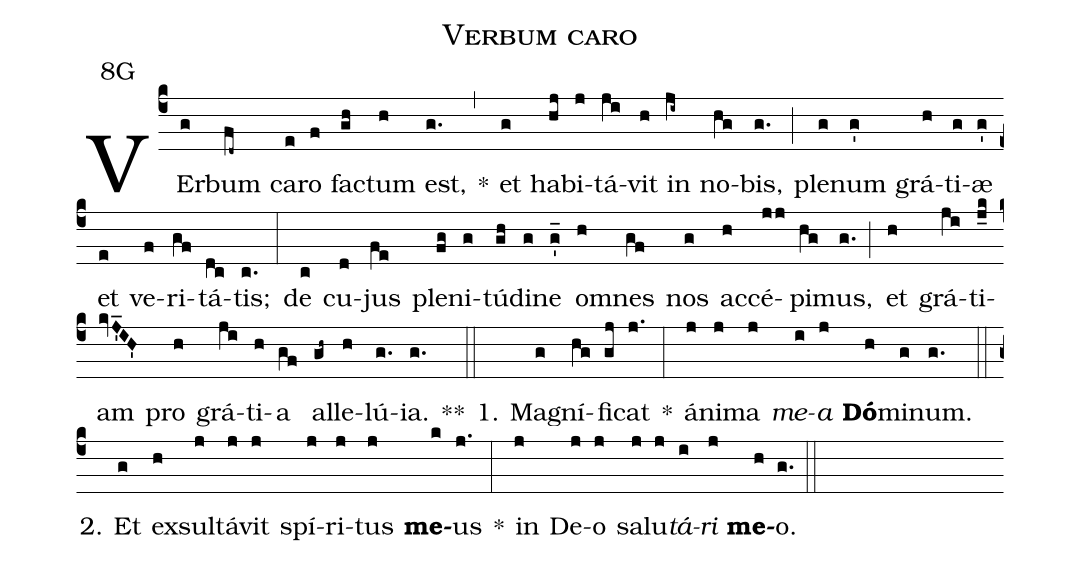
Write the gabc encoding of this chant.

name:Verbum caro;
office-part:Antiphona;
mode:8;
annotation:8G;
%%
(c4) VEr(g)bum(fd~) ca(e)ro(f) fa(gh)ctum(h) est,(g.) *(,) et(g) ha(hj)bi(j)tá(ji)vit(h) in(ji~) no(hg)bis,(g.) (;) ple(g)num(g') grá(h)ti(g)æ(g') et(e) ve(f)ri(gf)tá(dc)tis;(c.) (:) de(c) cu(d)jus(fe) ple(fg)ni(g)tú(gh)di(g)ne(g'_) o(h)mnes(gf) nos(g) ac(h)cé(jj)pi(hg)mus,(g.) (;) et(h) grá(ji)ti(j_k)am(kvJ'_IH') pro(h) grá(ji)ti(h)a(gf) al(gh~)le(h)lú(g.)ia.(g.) **(::)
1. Ma(g)gní(hg)fi(gj)cat(j.) *(:) á(j)ni(j)ma(j) <i>me</i>(i)<i>a</i>(j) <b>Dó</b>(h)mi(g)num.(g.) (::)
2. Et(g) ex(h)sul(j)tá(j)vit(j) spí(j)ri(j)tus(j) <b>me</b>(k)us(j.) *(:) in(j) De(j)o(j) sa(j)lu(j)<i>tá</i>(i)<i>ri</i>(j) <b>me</b>(h)o.(g.) (::)
